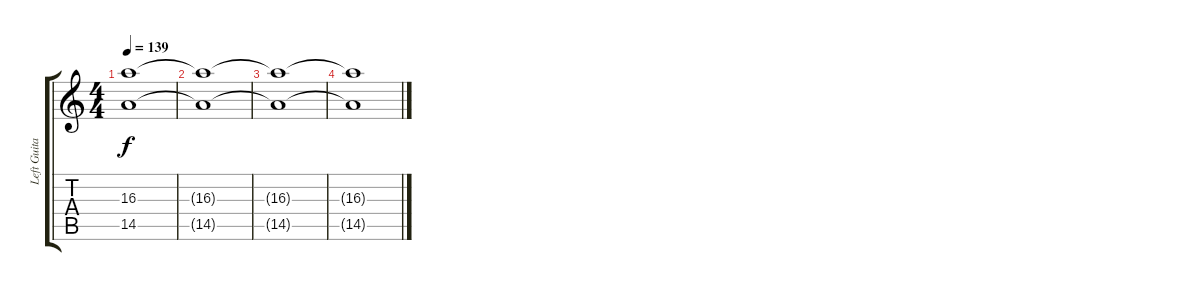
\track ("Left Guitar" "Left Guita") {instrument distortionguitar}
\staff {score tabs}
\tuning (D4 A3 F3 C3 G2 C2) {hide}
\ts (4 4)
\tempo 139
\clef g2
\ks c
(16.3{t} 14.5{t}).1{dy f volume 0} |
(16.3{t} 14.5{t}).1 |
(16.3{t} 14.5{t}).1 |
(16.3{t} 14.5{t}).1
